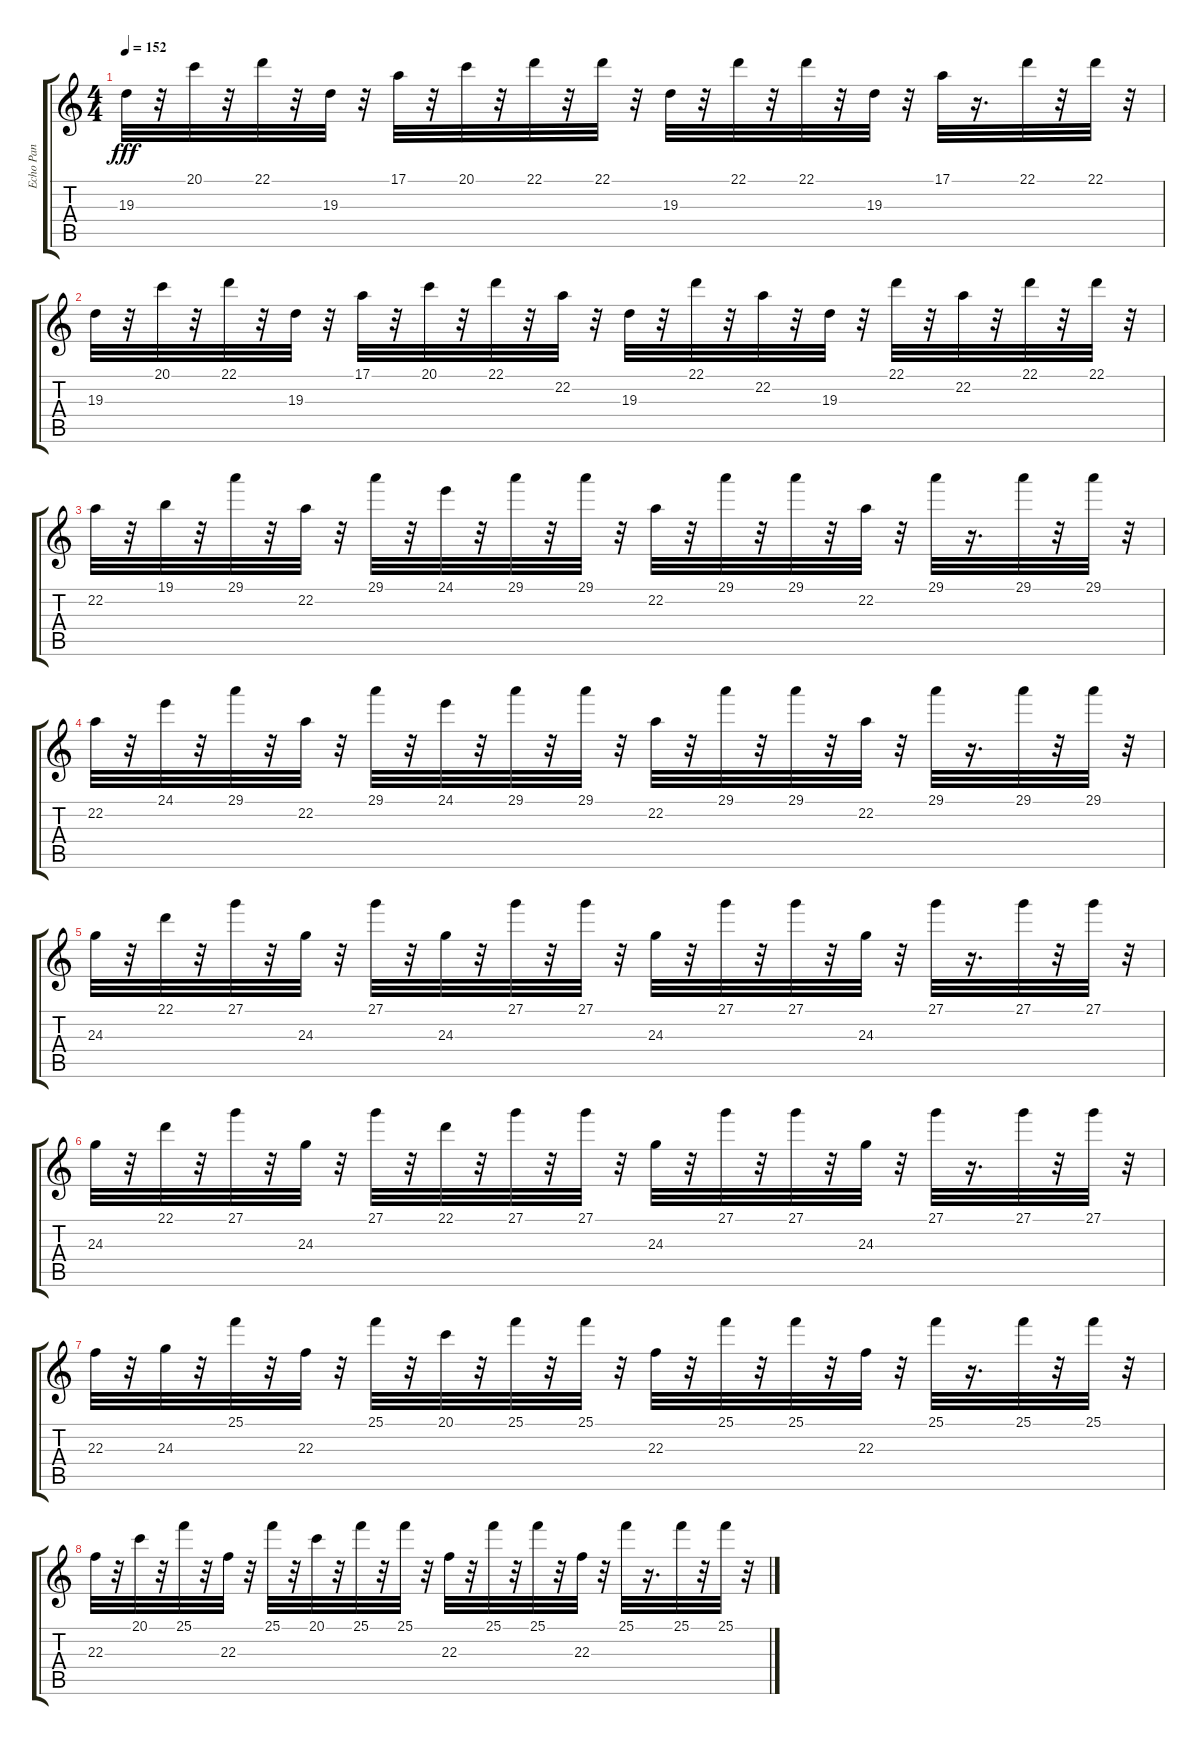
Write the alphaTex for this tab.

\track ("Echo Pan" "Echo Pan") {instrument fx7echoes}
\staff {score tabs}
\tuning (E4 B3 G3 D3 A2 E2) {hide}
\ts (4 4)
\tempo 152
\clef g2
\ks c
19.3.32{dy fff} r.32 20.1.32 r.32 22.1.32 r.32 19.3.32 r.32 17.1.32 r.32 20.1.32 r.32 22.1.32 r.32 22.1.32 r.32 19.3.32 r.32 22.1.32 r.32 22.1.32 r.32 19.3.32 r.32 17.1.32 r.16{d} 22.1.32 r.32 22.1.32 r.32 |
19.3.32 r.32 20.1.32 r.32 22.1.32 r.32 19.3.32 r.32 17.1.32 r.32 20.1.32 r.32 22.1.32 r.32 22.2.32 r.32 19.3.32 r.32 22.1.32 r.32 22.2.32 r.32 19.3.32 r.32 22.1.32 r.32 22.2.32 r.32 22.1.32 r.32 22.1.32 r.32 |
22.2.32 r.32 19.1.32 r.32 29.1.32 r.32 22.2.32 r.32 29.1.32 r.32 24.1.32 r.32 29.1.32 r.32 29.1.32 r.32 22.2.32 r.32 29.1.32 r.32 29.1.32 r.32 22.2.32 r.32 29.1.32 r.16{d} 29.1.32 r.32 29.1.32 r.32 |
22.2.32 r.32 24.1.32 r.32 29.1.32 r.32 22.2.32 r.32 29.1.32 r.32 24.1.32 r.32 29.1.32 r.32 29.1.32 r.32 22.2.32 r.32 29.1.32 r.32 29.1.32 r.32 22.2.32 r.32 29.1.32 r.16{d} 29.1.32 r.32 29.1.32 r.32 |
24.3.32 r.32 22.1.32 r.32 27.1.32 r.32 24.3.32 r.32 27.1.32 r.32 24.3.32 r.32 27.1.32 r.32 27.1.32 r.32 24.3.32 r.32 27.1.32 r.32 27.1.32 r.32 24.3.32 r.32 27.1.32 r.16{d} 27.1.32 r.32 27.1.32 r.32 |
24.3.32 r.32 22.1.32 r.32 27.1.32 r.32 24.3.32 r.32 27.1.32 r.32 22.1.32 r.32 27.1.32 r.32 27.1.32 r.32 24.3.32 r.32 27.1.32 r.32 27.1.32 r.32 24.3.32 r.32 27.1.32 r.16{d} 27.1.32 r.32 27.1.32 r.32 |
22.3.32 r.32 24.3.32 r.32 25.1.32 r.32 22.3.32 r.32 25.1.32 r.32 20.1.32 r.32 25.1.32 r.32 25.1.32 r.32 22.3.32 r.32 25.1.32 r.32 25.1.32 r.32 22.3.32 r.32 25.1.32 r.16{d} 25.1.32 r.32 25.1.32 r.32 |
22.3.32 r.32 20.1.32 r.32 25.1.32 r.32 22.3.32 r.32 25.1.32 r.32 20.1.32 r.32 25.1.32 r.32 25.1.32 r.32 22.3.32 r.32 25.1.32 r.32 25.1.32 r.32 22.3.32 r.32 25.1.32 r.16{d} 25.1.32 r.32 25.1.32 r.32
